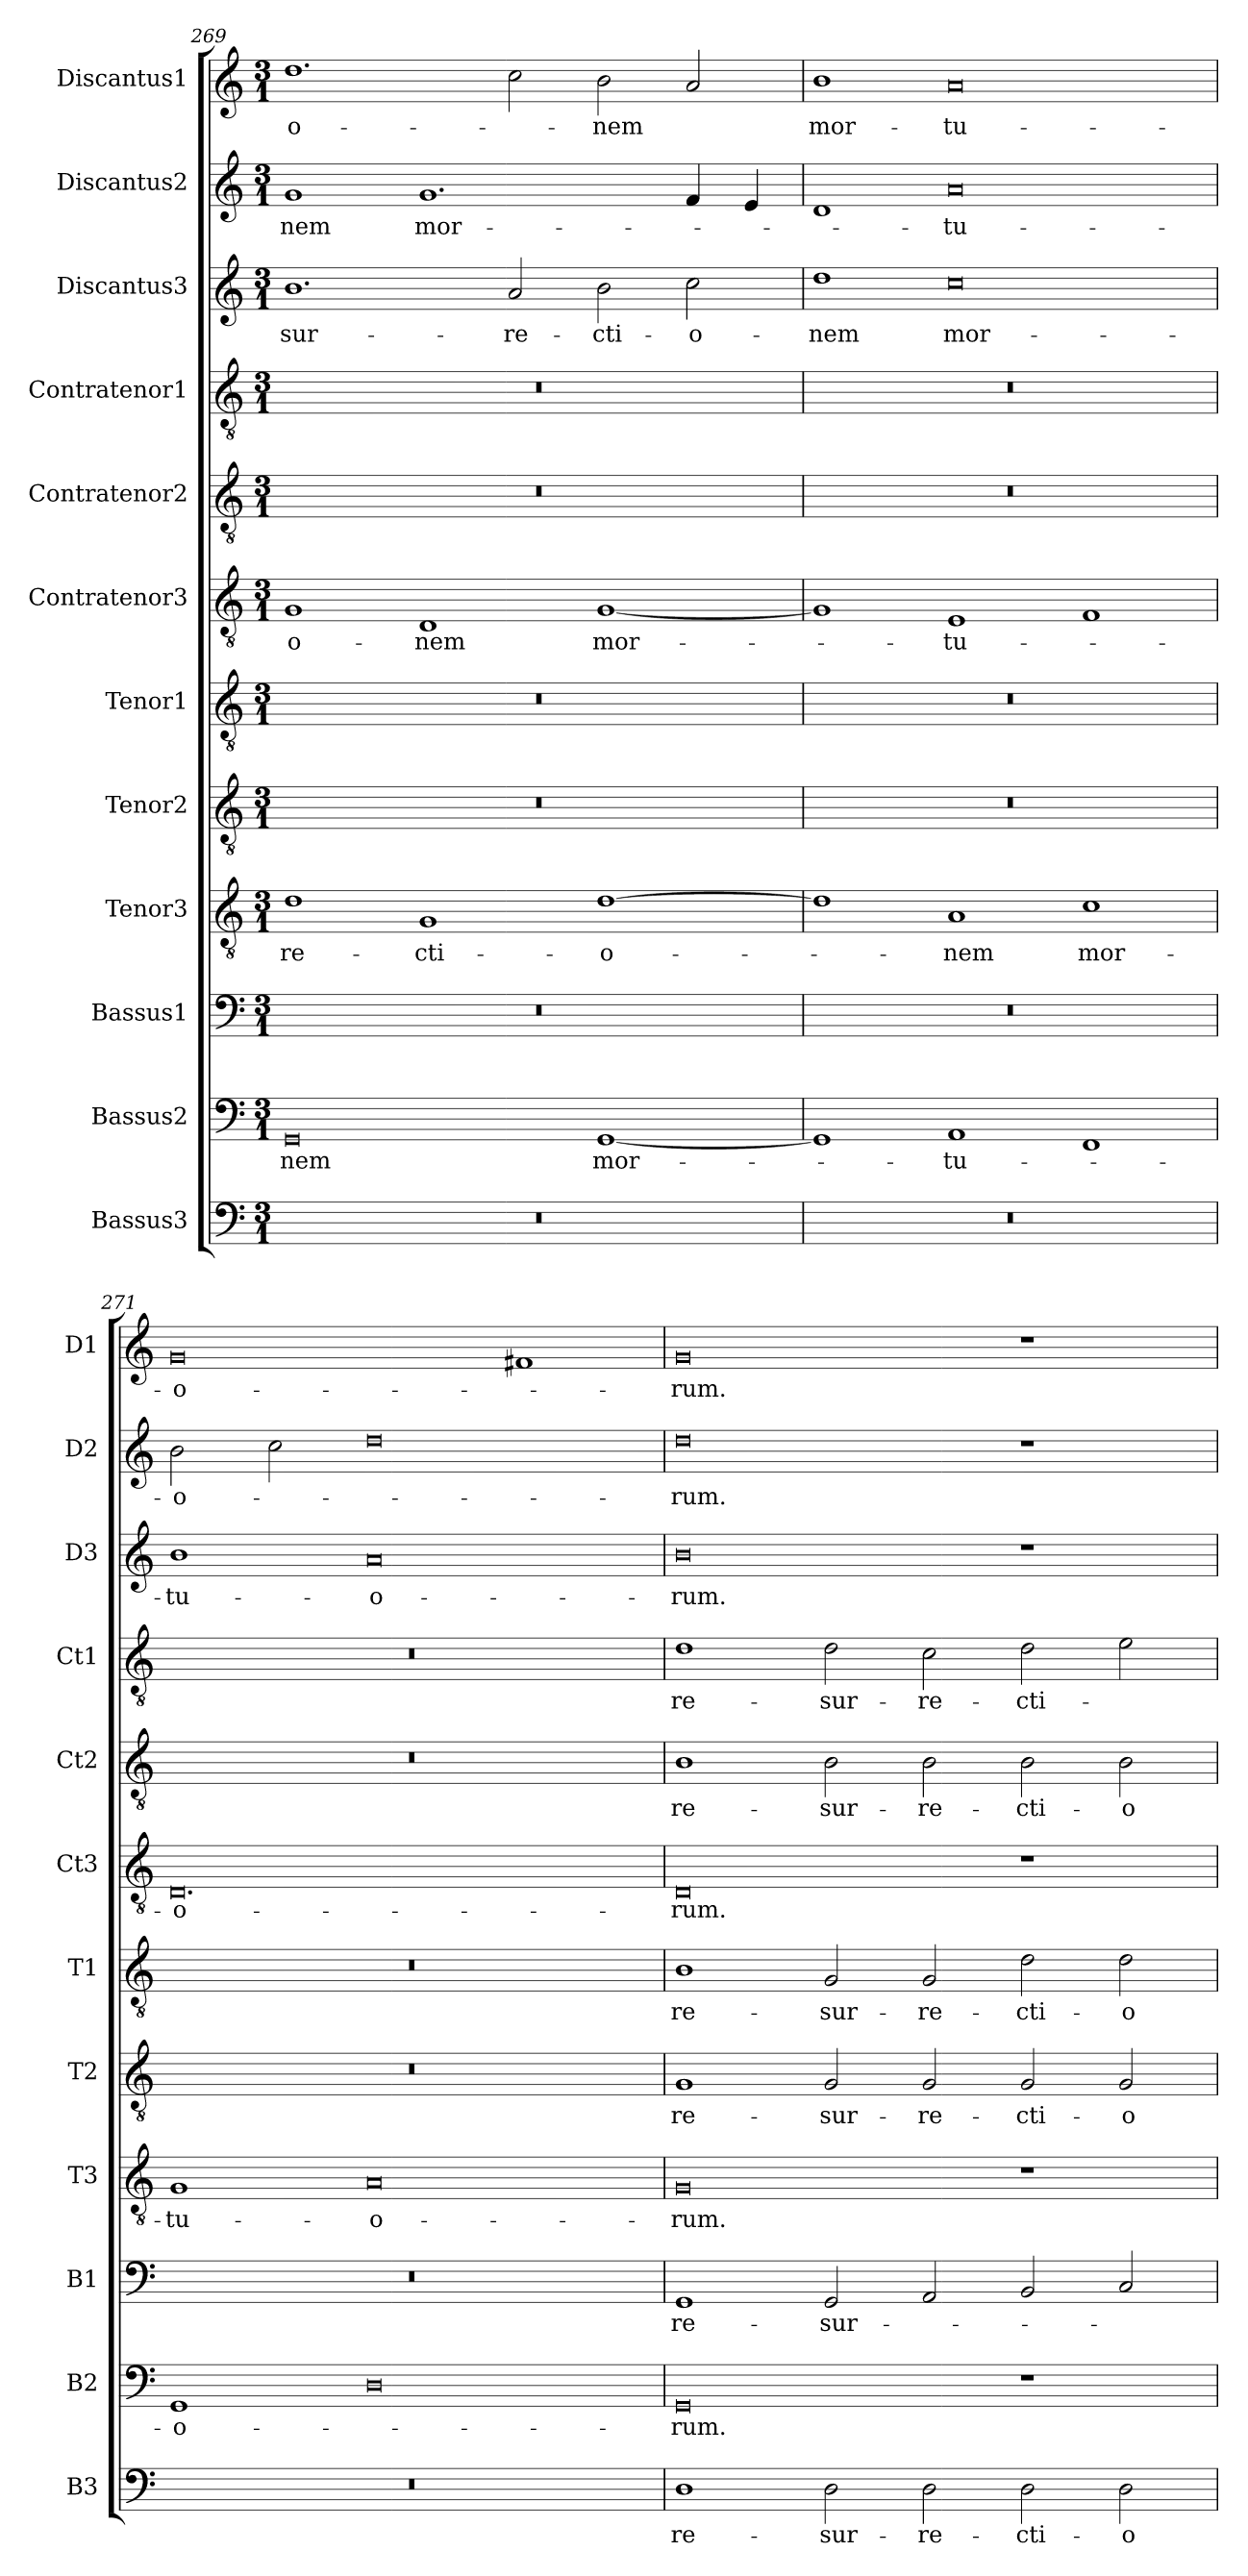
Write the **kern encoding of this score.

**kern	**text	**kern	**text	**kern	**text	**kern	**text	**kern	**text	**kern	**text	**kern	**text	**kern	**text	**kern	**text	**kern	**text	**kern	**text	**kern	**text
*part12	*part12	*part11	*part11	*part10	*part10	*part9	*part9	*part8	*part8	*part7	*part7	*part6	*part6	*part5	*part5	*part4	*part4	*part3	*part3	*part2	*part2	*part1	*part1
*staff12	*staff12	*staff11	*staff11	*staff10	*staff10	*staff9	*staff9	*staff8	*staff8	*staff7	*staff7	*staff6	*staff6	*staff5	*staff5	*staff4	*staff4	*staff3	*staff3	*staff2	*staff2	*staff1	*staff1
*I"Bassus3	*	*I"Bassus2	*	*I"Bassus1	*	*I"Tenor3	*	*I"Tenor2	*	*I"Tenor1	*	*I"Contratenor3	*	*I"Contratenor2	*	*I"Contratenor1	*	*I"Discantus3	*	*I"Discantus2	*	*I"Discantus1	*
*I'B3	*	*I'B2	*	*I'B1	*	*I'T3	*	*I'T2	*	*I'T1	*	*I'Ct3	*	*I'Ct2	*	*I'Ct1	*	*I'D3	*	*I'D2	*	*I'D1	*
*clefF4	*	*clefF4	*	*clefF4	*	*clefGv2	*	*clefGv2	*	*clefGv2	*	*clefGv2	*	*clefGv2	*	*clefGv2	*	*clefG2	*	*clefG2	*	*clefG2	*
*k[]	*	*k[]	*	*k[]	*	*k[]	*	*k[]	*	*k[]	*	*k[]	*	*k[]	*	*k[]	*	*k[]	*	*k[]	*	*k[]	*
*M3/1	*	*M3/1	*	*M3/1	*	*M3/1	*	*M3/1	*	*M3/1	*	*M3/1	*	*M3/1	*	*M3/1	*	*M3/1	*	*M3/1	*	*M3/1	*
=269	=269	=269	=269	=269	=269	=269	=269	=269	=269	=269	=269	=269	=269	=269	=269	=269	=269	=269	=269	=269	=269	=269	=269
0.r	.	0GG/	-nem	0.r	.	1d\	-re-	0.r	.	0.r	.	1G/	-o-	0.r	.	0.r	.	1.b\	-sur-	1g/	-nem	1.dd\	-o-
.	.	.	.	.	.	1G/	-cti-	.	.	.	.	1D/	-nem	.	.	.	.	.	.	1.g/	mor-	.	.
.	.	.	.	.	.	.	.	.	.	.	.	.	.	.	.	.	.	2a/	-re-	.	.	2cc\	.
.	.	[1GG/	mor-	.	.	[1d\	-o-	.	.	.	.	[1G/	mor-	.	.	.	.	2b\	-cti-	.	.	2b\	-nem
.	.	.	.	.	.	.	.	.	.	.	.	.	.	.	.	.	.	2cc\	-o-	4f/	.	2a/	.
.	.	.	.	.	.	.	.	.	.	.	.	.	.	.	.	.	.	.	.	4e/	.	.	.
=270	=270	=270	=270	=270	=270	=270	=270	=270	=270	=270	=270	=270	=270	=270	=270	=270	=270	=270	=270	=270	=270	=270	=270
0.r	.	1GG/]	.	0.r	.	1d\]	.	0.r	.	0.r	.	1G/]	.	0.r	.	0.r	.	1dd\	-nem	1d/	.	1b\	mor-
.	.	1AA/	-tu-	.	.	1A/	-nem	.	.	.	.	1E/	-tu-	.	.	.	.	0cc\	mor-	0a/	-tu-	0a/	-tu-
.	.	1FF/	.	.	.	1c\	mor-	.	.	.	.	1F/	.	.	.	.	.	.	.	.	.	.	.
=271	=271	=271	=271	=271	=271	=271	=271	=271	=271	=271	=271	=271	=271	=271	=271	=271	=271	=271	=271	=271	=271	=271	=271
0.r	.	1GG/	-o-	0.r	.	1G/	-tu-	0.r	.	0.r	.	0.D/	-o-	0.r	.	0.r	.	1b\	-tu-	2b\	-o-	0g/	-o-
.	.	.	.	.	.	.	.	.	.	.	.	.	.	.	.	.	.	.	.	2cc\	.	.	.
.	.	0D\	.	.	.	0A/	-o-	.	.	.	.	.	.	.	.	.	.	0a/	-o-	0dd\	.	.	.
.	.	.	.	.	.	.	.	.	.	.	.	.	.	.	.	.	.	.	.	.	.	1f#X/	.
=272	=272	=272	=272	=272	=272	=272	=272	=272	=272	=272	=272	=272	=272	=272	=272	=272	=272	=272	=272	=272	=272	=272	=272
1D\	re-	0GG/	-rum.	1GG/	re-	0G/	-rum.	1G/	re-	1B\	re-	0D/	-rum.	1B\	re-	1d\	re-	0b\	-rum.	0dd\	-rum.	0g/	-rum.
2D\	-sur-	.	.	2GG/	-sur-	.	.	2G/	-sur-	2G/	-sur-	.	.	2B\	-sur-	2d\	-sur-	.	.	.	.	.	.
2D\	-re-	.	.	2AA/	.	.	.	2G/	-re-	2G/	-re-	.	.	2B\	-re-	2c\	-re-	.	.	.	.	.	.
2D\	-cti-	1r	.	2BB/	.	1r	.	2G/	-cti-	2d\	-cti-	1r	.	2B\	-cti-	2d\	-cti-	1r	.	1r	.	1r	.
2D\	-o-	.	.	2C/	.	.	.	2G/	-o-	2d\	-o-	.	.	2B\	-o-	2e\	.	.	.	.	.	.	.
=	=	=	=	=	=	=	=	=	=	=	=	=	=	=	=	=	=	=	=	=	=	=	=
*-	*-	*-	*-	*-	*-	*-	*-	*-	*-	*-	*-	*-	*-	*-	*-	*-	*-	*-	*-	*-	*-	*-	*-
